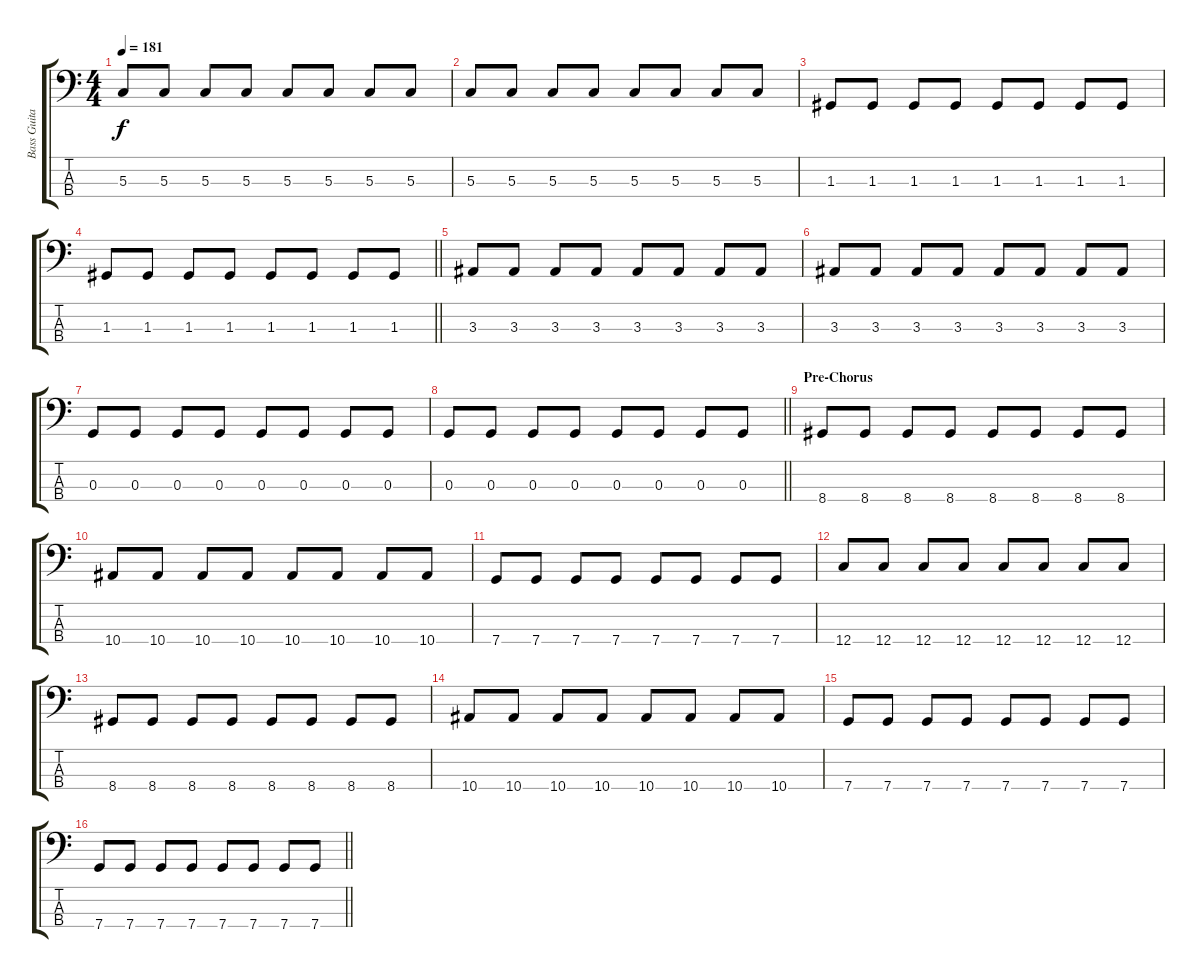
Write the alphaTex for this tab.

\track ("Bass Guitar" "Bass Guita") {instrument electricbassfinger}
\staff {score tabs}
\tuning (F2 C2 G1 C1) {hide}
\ts (4 4)
\tempo 181
\clef f4
\ks c
5.3.8{dy f} 5.3.8 5.3.8 5.3.8 5.3.8 5.3.8 5.3.8 5.3.8 |
5.3.8 5.3.8 5.3.8 5.3.8 5.3.8 5.3.8 5.3.8 5.3.8 |
1.3.8 1.3.8 1.3.8 1.3.8 1.3.8 1.3.8 1.3.8 1.3.8 |
\barLineRight lightlight
1.3.8 1.3.8 1.3.8 1.3.8 1.3.8 1.3.8 1.3.8 1.3.8 |
3.3.8 3.3.8 3.3.8 3.3.8 3.3.8 3.3.8 3.3.8 3.3.8 |
3.3.8 3.3.8 3.3.8 3.3.8 3.3.8 3.3.8 3.3.8 3.3.8 |
0.3.8 0.3.8 0.3.8 0.3.8 0.3.8 0.3.8 0.3.8 0.3.8 |
\barLineRight lightlight
0.3.8 0.3.8 0.3.8 0.3.8 0.3.8 0.3.8 0.3.8 0.3.8 |
\section ("" "Pre-Chorus")
8.4.8 8.4.8 8.4.8 8.4.8 8.4.8 8.4.8 8.4.8 8.4.8 |
10.4.8 10.4.8 10.4.8 10.4.8 10.4.8 10.4.8 10.4.8 10.4.8 |
7.4.8 7.4.8 7.4.8 7.4.8 7.4.8 7.4.8 7.4.8 7.4.8 |
12.4.8 12.4.8 12.4.8 12.4.8 12.4.8 12.4.8 12.4.8 12.4.8 |
8.4.8 8.4.8 8.4.8 8.4.8 8.4.8 8.4.8 8.4.8 8.4.8 |
10.4.8 10.4.8 10.4.8 10.4.8 10.4.8 10.4.8 10.4.8 10.4.8 |
7.4.8 7.4.8 7.4.8 7.4.8 7.4.8 7.4.8 7.4.8 7.4.8 |
\barLineRight lightlight
7.4.8 7.4.8 7.4.8 7.4.8 7.4.8 7.4.8 7.4.8 7.4.8
